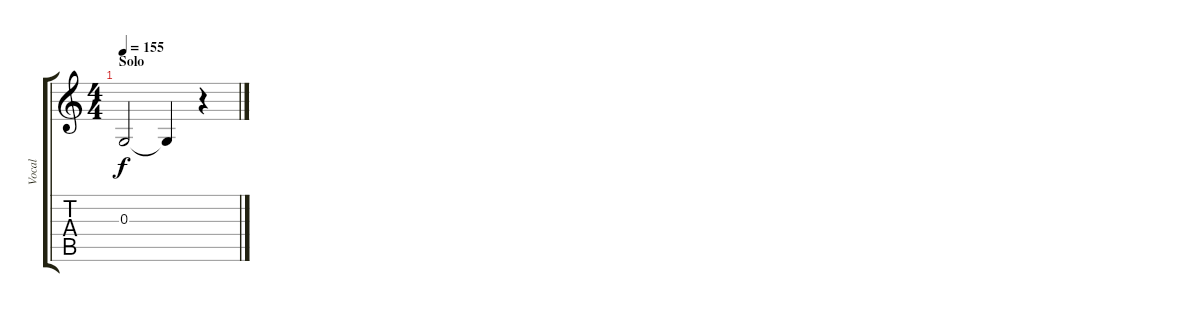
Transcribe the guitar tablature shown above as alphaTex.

\track ("Vocal" "Vocal") {instrument trumpet}
\staff {score tabs}
\tuning (E4 B3 G3 D3 A2 E2) {hide}
\ts (4 4)
\section ("" "Solo")
\tempo 155
\clef g2
\ks c
0.3.2{dy f} 0.3{t}.4 r.4
